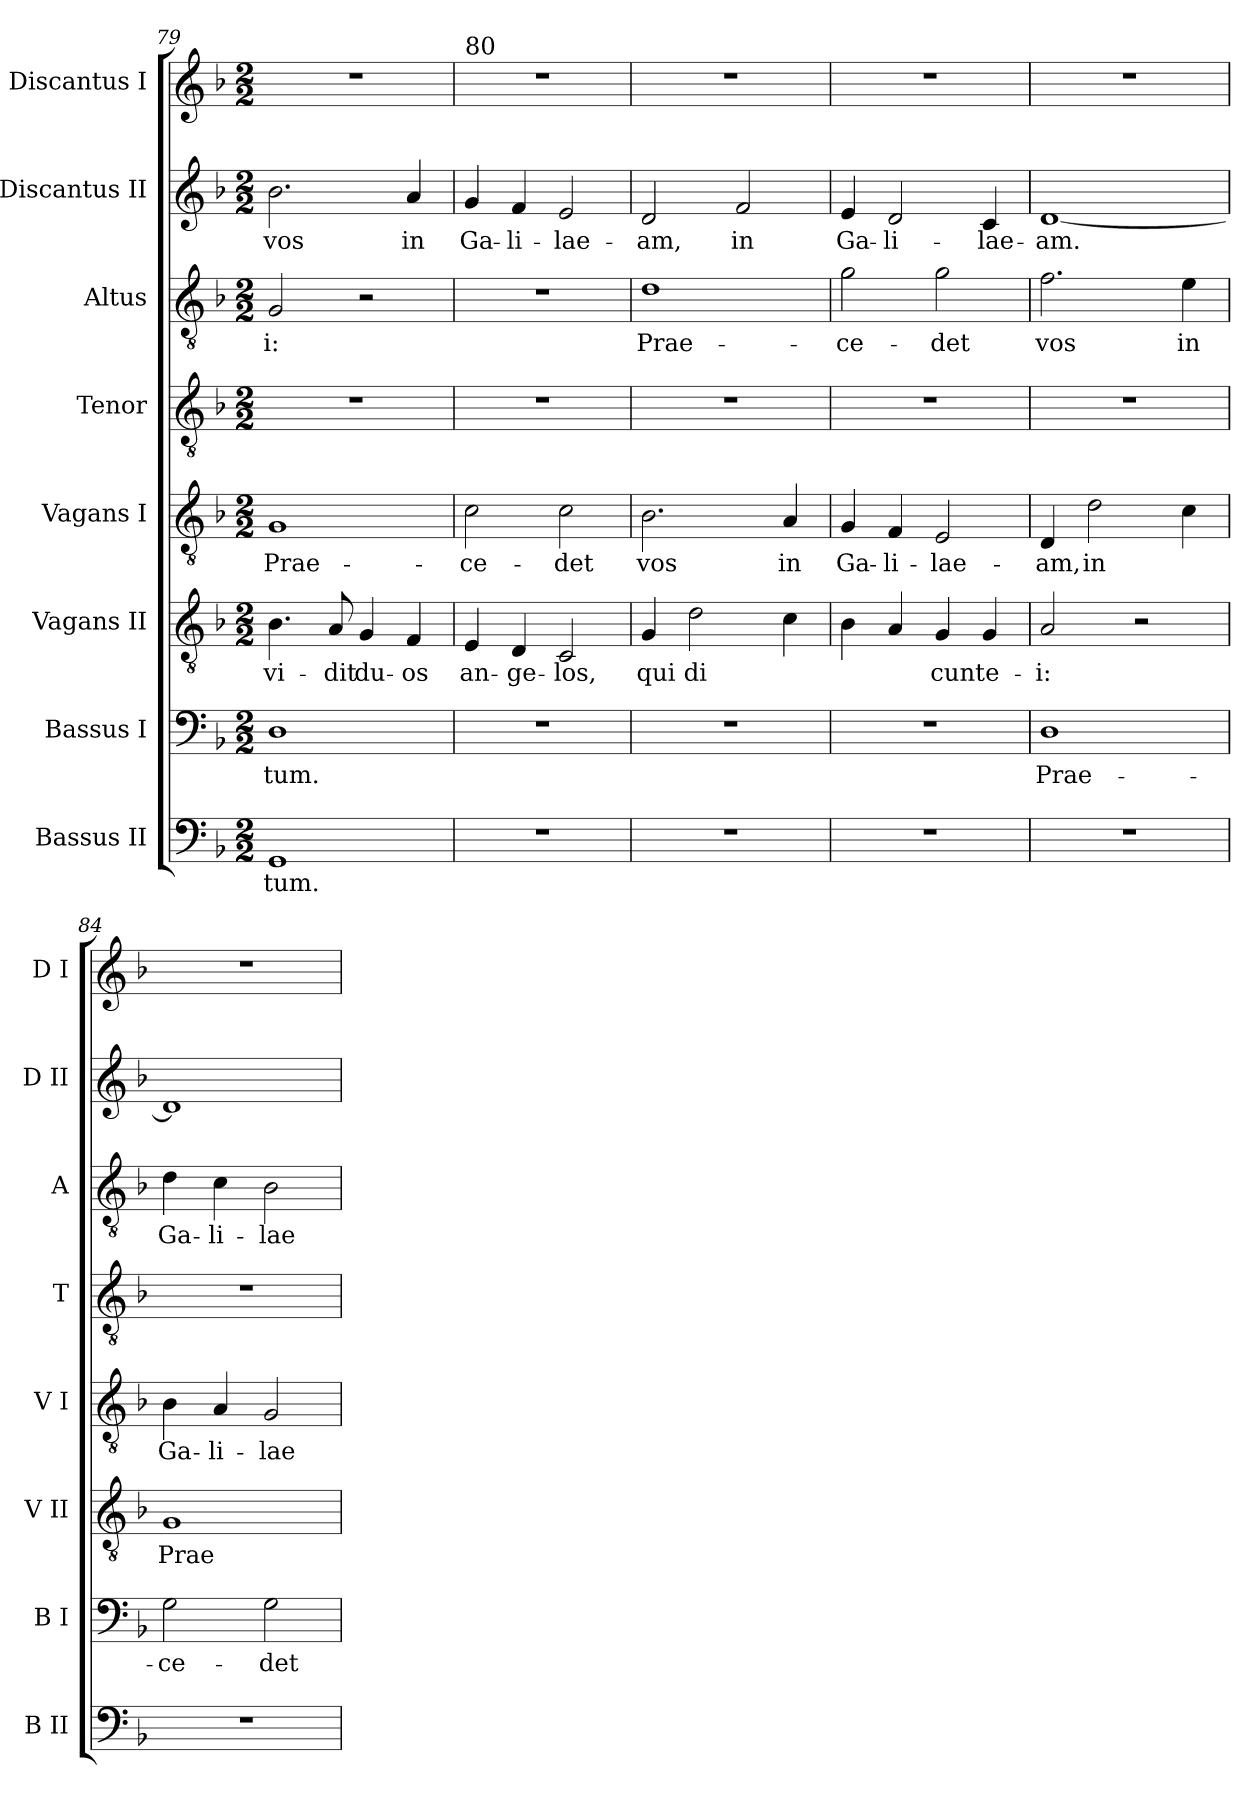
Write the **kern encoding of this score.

**kern	**text	**kern	**text	**kern	**text	**kern	**text	**kern	**kern	**text	**kern	**text	**kern
*part8	*part8	*part7	*part7	*part6	*part6	*part5	*part5	*part4	*part3	*part3	*part2	*part2	*part1
*staff8	*staff8	*staff7	*staff7	*staff6	*staff6	*staff5	*staff5	*staff4	*staff3	*staff3	*staff2	*staff2	*staff1
*I"Bassus II	*	*I"Bassus I	*	*I"Vagans II	*	*I"Vagans I	*	*I"Tenor	*I"Altus	*	*I"Discantus II	*	*I"Discantus I
*I'B II	*	*I'B I	*	*I'V II	*	*I'V I	*	*I'T	*I'A	*	*I'D II	*	*I'D I
*clefF4	*	*clefF4	*	*clefGv2	*	*clefGv2	*	*clefGv2	*clefGv2	*	*clefG2	*	*clefG2
*k[b-]	*	*k[b-]	*	*k[b-]	*	*k[b-]	*	*k[b-]	*k[b-]	*	*k[b-]	*	*k[b-]
*F:	*	*F:	*	*F:	*	*F:	*	*F:	*F:	*	*F:	*	*F:
*M2/2	*	*M2/2	*	*M2/2	*	*M2/2	*	*M2/2	*M2/2	*	*M2/2	*	*M2/2
=79	=79	=79	=79	=79	=79	=79	=79	=79	=79	=79	=79	=79	=79
1GG	-tum.	1D	-tum.	4.B-\	vi-	1G	Prae-	1r	2G/	-i:	2.b-\	vos	1r
.	.	.	.	8A/	-dit	.	.	.	.	.	.	.	.
.	.	.	.	4G/	du-	.	.	.	2r	.	.	.	.
.	.	.	.	4F/	-os	.	.	.	.	.	4a/	in	.
=80	=80	=80	=80	=80	=80	=80	=80	=80	=80	=80	=80	=80	=80
!	!	!	!	!	!	!	!	!	!	!	!	!	!LO:TX:a:t=80
1r	.	1r	.	4E/	an-	2c\	-ce-	1r	1r	.	4g/	Ga-	1r
.	.	.	.	4D/	-ge-	.	.	.	.	.	4f/	-li-	.
.	.	.	.	2C/	-los,	2c\	-det	.	.	.	2e/	-lae-	.
=81	=81	=81	=81	=81	=81	=81	=81	=81	=81	=81	=81	=81	=81
1r	.	1r	.	4G/	qui	2.B-\	vos	1r	1d	Prae-	2d/	-am,	1r
.	.	.	.	2d\	di	.	.	.	.	.	.	.	.
.	.	.	.	.	.	.	.	.	.	.	2f/	in	.
.	.	.	.	4c\	­	4A/	in	.	.	.	.	.	.
=82	=82	=82	=82	=82	=82	=82	=82	=82	=82	=82	=82	=82	=82
1r	.	1r	.	4B-\	.	4G/	Ga-	1r	2g\	-ce-	4e/	Ga-	1r
.	.	.	.	4A/	.	4F/	-li-	.	.	.	2d/	-li-	.
.	.	.	.	4G/	cunt	2E/	-lae-	.	2g\	-det	.	.	.
.	.	.	.	4G/	e-	.	.	.	.	.	4c/	-lae-	.
=83	=83	=83	=83	=83	=83	=83	=83	=83	=83	=83	=83	=83	=83
1r	.	1D	Prae-	2A/	-i:	4D/	-am,	1r	2.f\	vos	[1d	-am.	1r
.	.	.	.	.	.	2d\	in	.	.	.	.	.	.
.	.	.	.	2r	.	.	.	.	.	.	.	.	.
.	.	.	.	.	.	4c\	.	.	4e\	in	.	.	.
!!LO:PB:g=z
=84	=84	=84	=84	=84	=84	=84	=84	=84	=84	=84	=84	=84	=84
1r	.	2G\	-ce-	1G	Prae-	4B-\	Ga-	1r	4d\	Ga-	1d]	.	1r
.	.	.	.	.	.	4A/	-li-	.	4c\	-li-	.	.	.
.	.	2G\	-det	.	.	2G/	-lae-	.	2B-\	-lae-	.	.	.
=	=	=	=	=	=	=	=	=	=	=	=	=	=
*-	*-	*-	*-	*-	*-	*-	*-	*-	*-	*-	*-	*-	*-
